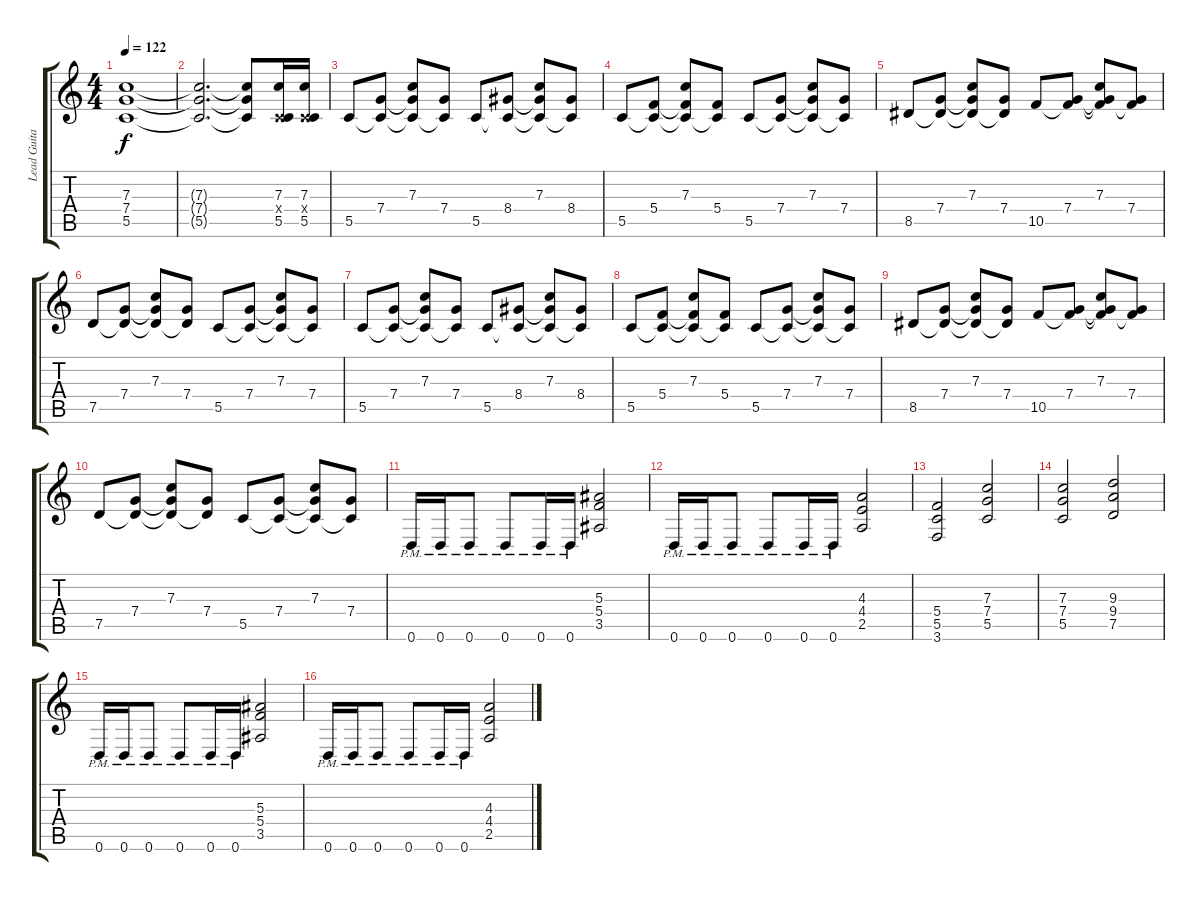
\track ("Lead Guitar" "Lead Guita") {instrument electricguitarjazz}
\staff {score tabs}
\tuning (D4 A3 F3 C3 G2 D2) {hide}
\ts (4 4)
\tempo 122
\clef g2
\ks c
(7.3{t} 7.4{t} 5.5{t}).1{dy f} |
(7.3{t} 7.4{t} 5.5{t}).2{d} (7.3{t} 7.4{t} 5.5{t}).8 (7.3 0.4{x} 5.5).16{volume 16} (7.3 0.4{x} 5.5).16 |
5.5.8 (7.4 5.5{t}).8 (7.3 7.4{t} 5.5{t}).8 (7.4 5.5{t}).8 5.5.8 (8.4 5.5{t}).8 (7.3 8.4{t} 5.5{t}).8 (8.4 5.5{t}).8 |
5.5.8 (5.4 5.5{t}).8 (7.3 5.4{t} 5.5{t}).8 (5.4 5.5{t}).8 5.5.8 (7.4 5.5{t}).8 (7.3 7.4{t} 5.5{t}).8 (7.4 5.5{t}).8 |
8.5.8 (7.4 8.5{t}).8 (7.3 7.4{t} 8.5{t}).8 (7.4 8.5{t}).8 10.5.8 (7.4 10.5{t}).8 (7.3 7.4{t} 10.5{t}).8 (7.4 10.5{t}).8 |
7.5.8 (7.4 7.5{t}).8 (7.3 7.4{t} 7.5{t}).8 (7.4 7.5{t}).8 5.5.8 (7.4 5.5{t}).8 (7.3 7.4{t} 5.5{t}).8 (7.4 5.5{t}).8 |
5.5.8 (7.4 5.5{t}).8 (7.3 7.4{t} 5.5{t}).8 (7.4 5.5{t}).8 5.5.8 (8.4 5.5{t}).8 (7.3 8.4{t} 5.5{t}).8 (8.4 5.5{t}).8 |
5.5.8 (5.4 5.5{t}).8 (7.3 5.4{t} 5.5{t}).8 (5.4 5.5{t}).8 5.5.8 (7.4 5.5{t}).8 (7.3 7.4{t} 5.5{t}).8 (7.4 5.5{t}).8 |
8.5.8 (7.4 8.5{t}).8 (7.3 7.4{t} 8.5{t}).8 (7.4 8.5{t}).8 10.5.8 (7.4 10.5{t}).8 (7.3 7.4{t} 10.5{t}).8 (7.4 10.5{t}).8 |
7.5.8 (7.4 7.5{t}).8 (7.3 7.4{t} 7.5{t}).8 (7.4 7.5{t}).8 5.5.8 (7.4 5.5{t}).8 (7.3 7.4{t} 5.5{t}).8 (7.4 5.5{t}).8 |
0.6{pm}.16 0.6{pm}.16 0.6{pm}.8 0.6{pm}.8 0.6{pm}.16 0.6{pm}.16 (5.3 5.4 3.5).2 |
0.6{pm}.16 0.6{pm}.16 0.6{pm}.8 0.6{pm}.8 0.6{pm}.16 0.6{pm}.16 (4.3 4.4 2.5).2 |
(5.4 5.5 3.6).2 (7.3 7.4 5.5).2 |
(7.3 7.4 5.5).2 (9.3 9.4 7.5).2 |
0.6{pm}.16 0.6{pm}.16 0.6{pm}.8 0.6{pm}.8 0.6{pm}.16 0.6{pm}.16 (5.3 5.4 3.5).2 |
0.6{pm}.16 0.6{pm}.16 0.6{pm}.8 0.6{pm}.8 0.6{pm}.16 0.6{pm}.16 (4.3 4.4 2.5).2
